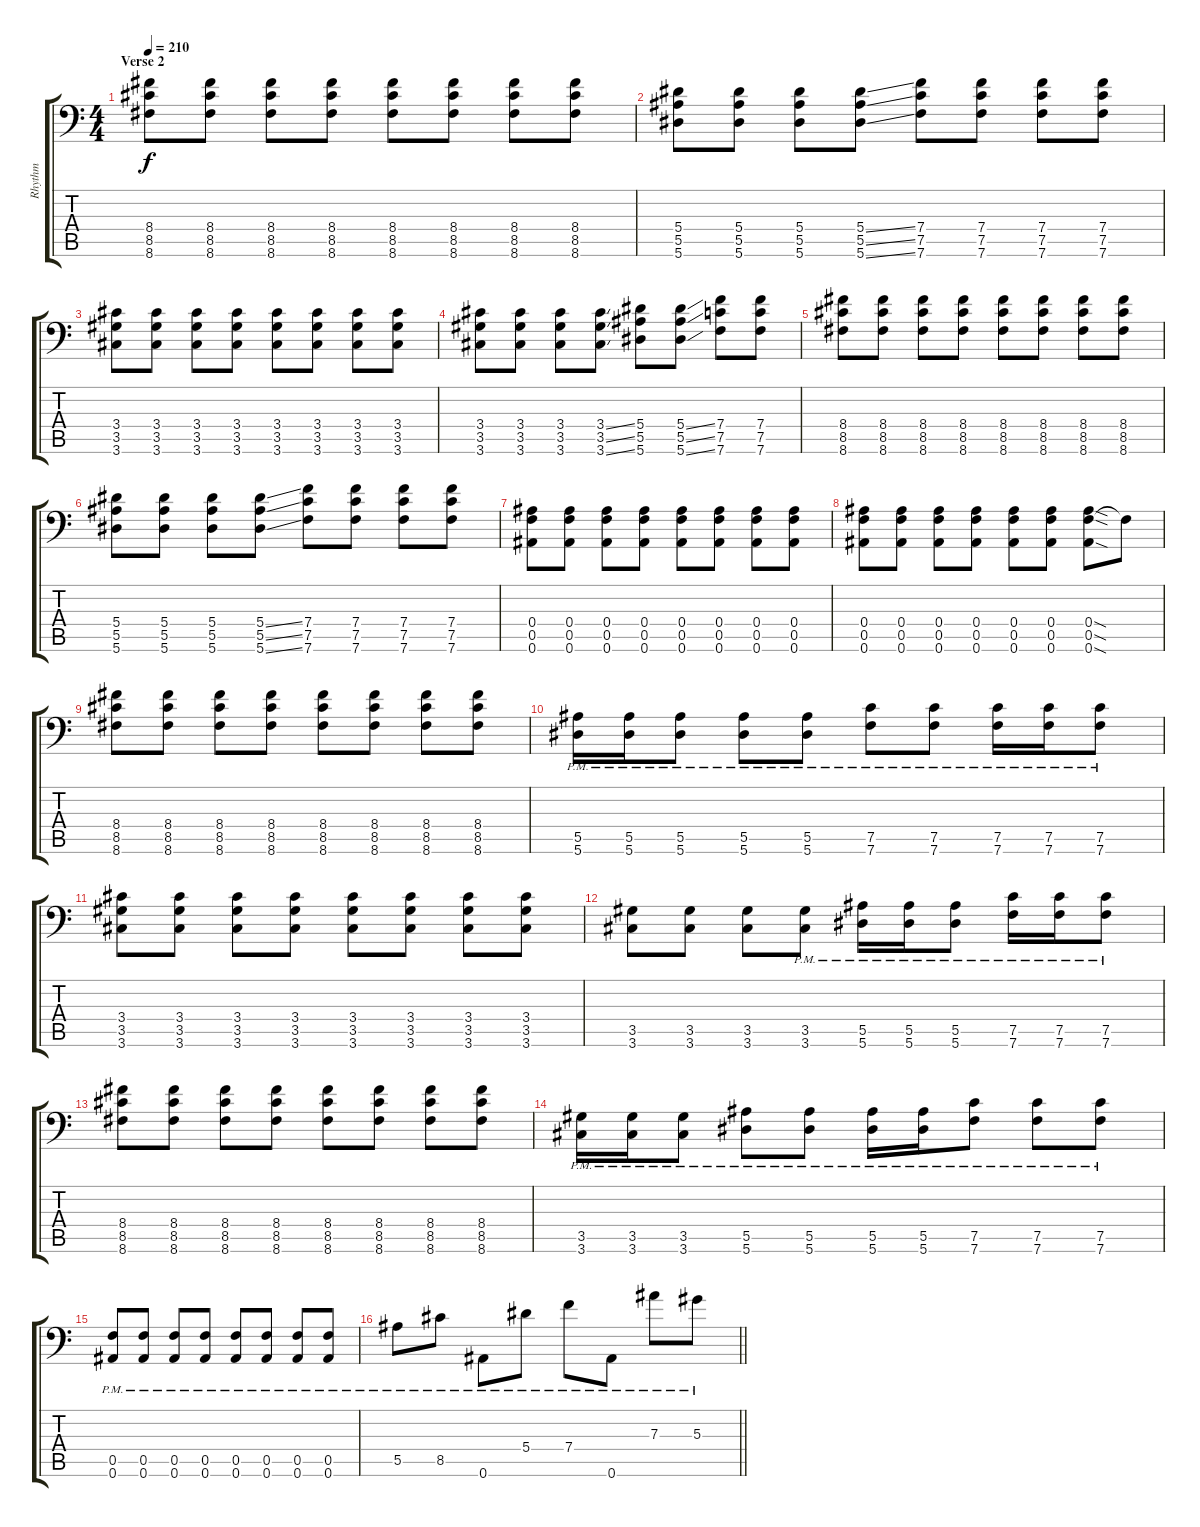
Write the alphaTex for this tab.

\track ("Rhythm" "Rhythm") {instrument overdrivenguitar}
\staff {score tabs}
\tuning (C4 G3 Eb3 Bb2 F2 Bb1) {hide}
\ts (4 4)
\section ("" "Verse 2")
\tempo 210
\clef f4
\ks c
(8.4 8.5 8.6).8{dy f} (8.4 8.5 8.6).8 (8.4 8.5 8.6).8 (8.4 8.5 8.6).8 (8.4 8.5 8.6).8 (8.4 8.5 8.6).8 (8.4 8.5 8.6).8 (8.4 8.5 8.6).8 |
(5.4 5.5 5.6).8 (5.4 5.5 5.6).8 (5.4 5.5 5.6).8 (5.4{ss} 5.5{ss} 5.6{ss}).8 (7.4 7.5 7.6).8 (7.4 7.5 7.6).8 (7.4 7.5 7.6).8 (7.4 7.5 7.6).8 |
(3.4 3.5 3.6).8 (3.4 3.5 3.6).8 (3.4 3.5 3.6).8 (3.4 3.5 3.6).8 (3.4 3.5 3.6).8 (3.4 3.5 3.6).8 (3.4 3.5 3.6).8 (3.4 3.5 3.6).8 |
(3.4 3.5 3.6).8 (3.4 3.5 3.6).8 (3.4 3.5 3.6).8 (3.4{ss} 3.5{ss} 3.6{ss}).8 (5.4 5.5 5.6).8 (5.4{ss} 5.5{ss} 5.6{ss}).8 (7.4 7.5 7.6).8 (7.4 7.5 7.6).8 |
(8.4 8.5 8.6).8 (8.4 8.5 8.6).8 (8.4 8.5 8.6).8 (8.4 8.5 8.6).8 (8.4 8.5 8.6).8 (8.4 8.5 8.6).8 (8.4 8.5 8.6).8 (8.4 8.5 8.6).8 |
(5.4 5.5 5.6).8 (5.4 5.5 5.6).8 (5.4 5.5 5.6).8 (5.4{ss} 5.5{ss} 5.6{ss}).8 (7.4 7.5 7.6).8 (7.4 7.5 7.6).8 (7.4 7.5 7.6).8 (7.4 7.5 7.6).8 |
(0.4 0.5 0.6).8 (0.4 0.5 0.6).8 (0.4 0.5 0.6).8 (0.4 0.5 0.6).8 (0.4 0.5 0.6).8 (0.4 0.5 0.6).8 (0.4 0.5 0.6).8 (0.4 0.5 0.6).8 |
(0.4 0.5 0.6).8 (0.4 0.5 0.6).8 (0.4 0.5 0.6).8 (0.4 0.5 0.6).8 (0.4 0.5 0.6).8 (0.4 0.5 0.6).8 (0.4{sod} 0.5{sod} 0.6{sod}).8 0.5{t}.8 |
(8.4 8.5 8.6).8 (8.4 8.5 8.6).8 (8.4 8.5 8.6).8 (8.4 8.5 8.6).8 (8.4 8.5 8.6).8 (8.4 8.5 8.6).8 (8.4 8.5 8.6).8 (8.4 8.5 8.6).8 |
(5.5{pm} 5.6{pm}).16 (5.5{pm} 5.6{pm}).16 (5.5{pm} 5.6{pm}).8 (5.5{pm} 5.6{pm}).8 (5.5{pm} 5.6{pm}).8 (7.5{pm} 7.6{pm}).8 (7.5{pm} 7.6{pm}).8 (7.5{pm} 7.6{pm}).16 (7.5{pm} 7.6{pm}).16 (7.5{pm} 7.6{pm}).8 |
(3.4 3.5 3.6).8 (3.4 3.5 3.6).8 (3.4 3.5 3.6).8 (3.4 3.5 3.6).8 (3.4 3.5 3.6).8 (3.4 3.5 3.6).8 (3.4 3.5 3.6).8 (3.4 3.5 3.6).8 |
(3.5 3.6).8 (3.5 3.6).8 (3.5 3.6).8 (3.5{pm} 3.6{pm}).8 (5.5{pm} 5.6{pm}).16 (5.5{pm} 5.6{pm}).16 (5.5{pm} 5.6{pm}).8 (7.5{pm} 7.6{pm}).16 (7.5{pm} 7.6{pm}).16 (7.5{pm} 7.6{pm}).8 |
(8.4 8.5 8.6).8 (8.4 8.5 8.6).8 (8.4 8.5 8.6).8 (8.4 8.5 8.6).8 (8.4 8.5 8.6).8 (8.4 8.5 8.6).8 (8.4 8.5 8.6).8 (8.4 8.5 8.6).8 |
(3.5{pm} 3.6{pm}).16 (3.5{pm} 3.6{pm}).16 (3.5{pm} 3.6{pm}).8 (5.5{pm} 5.6{pm}).8 (5.5{pm} 5.6{pm}).8 (5.5{pm} 5.6{pm}).16 (5.5{pm} 5.6{pm}).16 (7.5{pm} 7.6{pm}).8 (7.5{pm} 7.6{pm}).8 (7.5{pm} 7.6{pm}).8 |
(0.5{pm} 0.6{pm}).8 (0.5{pm} 0.6{pm}).8 (0.5{pm} 0.6{pm}).8 (0.5{pm} 0.6{pm}).8 (0.5{pm} 0.6{pm}).8 (0.5{pm} 0.6{pm}).8 (0.5{pm} 0.6{pm}).8 (0.5{pm} 0.6{pm}).8 |
\barLineRight lightlight
5.5{pm}.8 8.5{pm}.8 0.6{pm}.8 5.4{pm}.8 7.4{pm}.8 0.6{pm}.8 7.3{pm}.8 5.3{pm}.8
